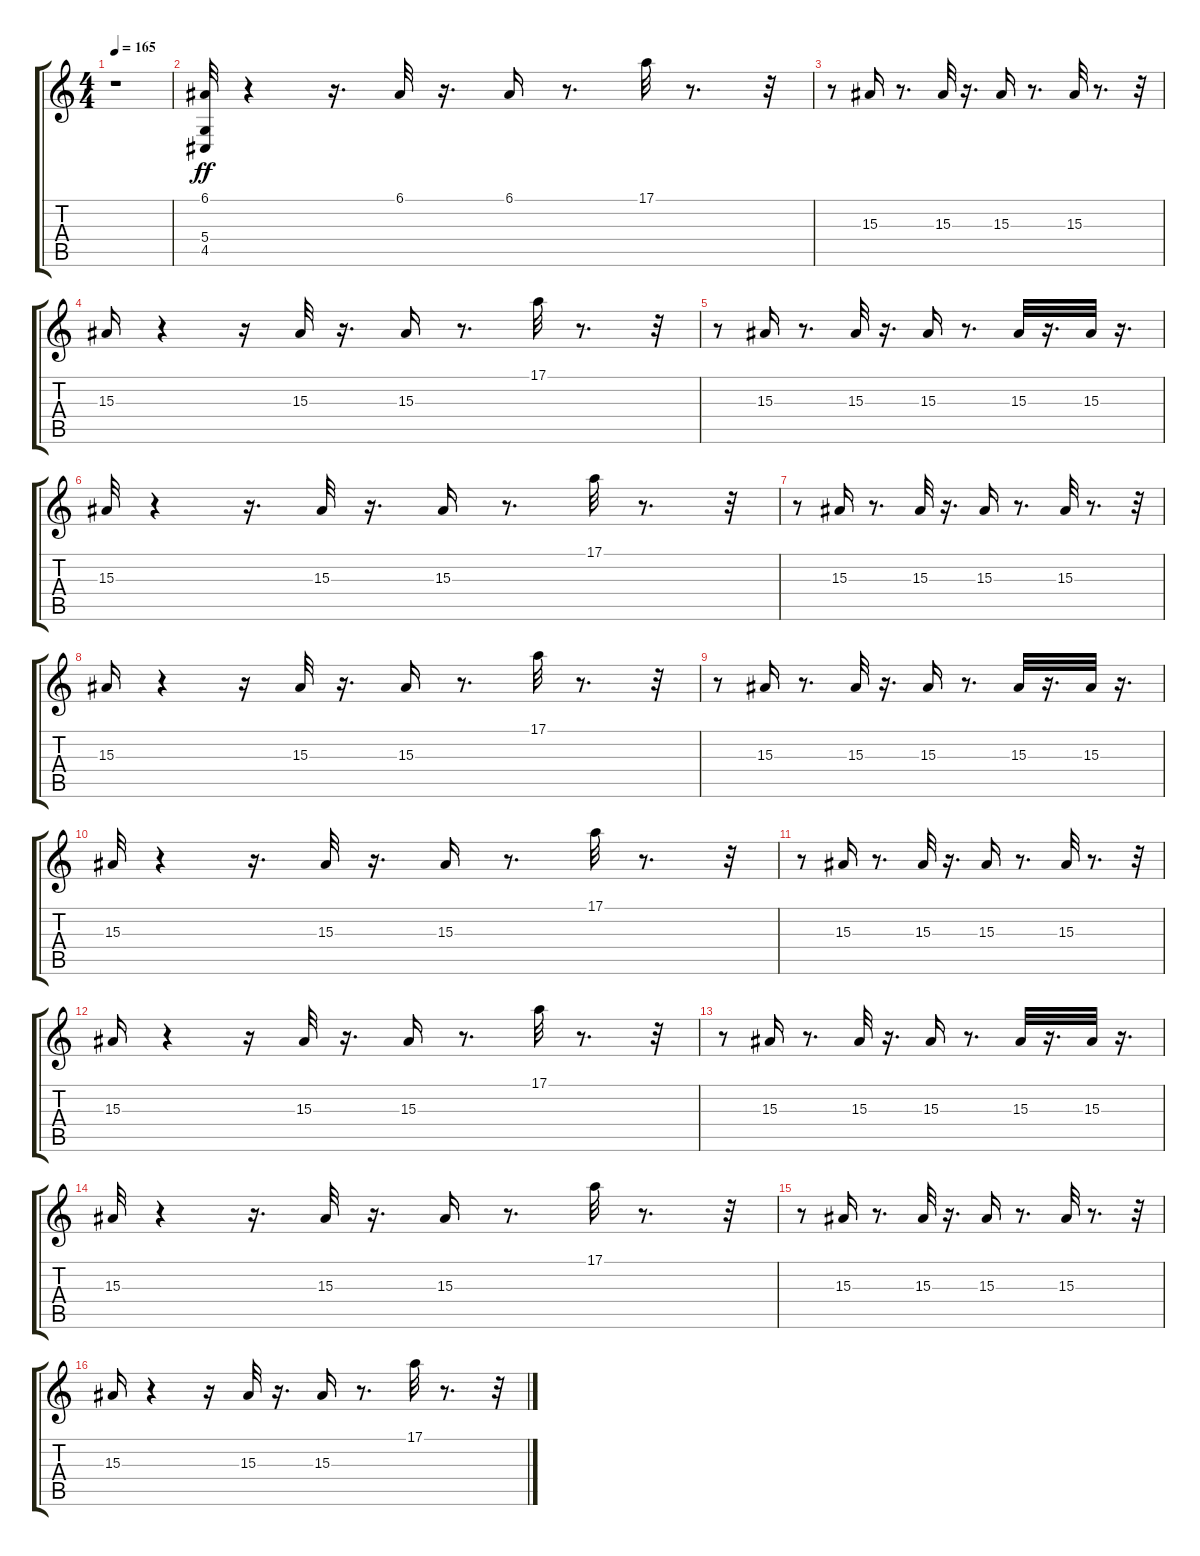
\track (" " " ") {instrument acousticgrandpiano}
\staff {score tabs}
\tuning (E4 B3 G3 D3 A2 E2) {hide}
\ts (4 4)
\tempo 165
\clef g2
\ks c
r.1{dy ff} |
(6.1 5.4 4.5).32 r.4 r.16{d} 6.1.32 r.16{d} 6.1.16 r.8{d} 17.1.32 r.8{d} r.32 |
r.8 15.3.16 r.8{d} 15.3.32 r.16{d} 15.3.16 r.8{d} 15.3.32 r.8{d} r.32 |
15.3.16 r.4 r.16 15.3.32 r.16{d} 15.3.16 r.8{d} 17.1.32 r.8{d} r.32 |
r.8 15.3.16 r.8{d} 15.3.32 r.16{d} 15.3.16 r.8{d} 15.3.32 r.16{d} 15.3.32 r.16{d} |
15.3.32 r.4 r.16{d} 15.3.32 r.16{d} 15.3.16 r.8{d} 17.1.32 r.8{d} r.32 |
r.8 15.3.16 r.8{d} 15.3.32 r.16{d} 15.3.16 r.8{d} 15.3.32 r.8{d} r.32 |
15.3.16 r.4 r.16 15.3.32 r.16{d} 15.3.16 r.8{d} 17.1.32 r.8{d} r.32 |
r.8 15.3.16 r.8{d} 15.3.32 r.16{d} 15.3.16 r.8{d} 15.3.32 r.16{d} 15.3.32 r.16{d} |
15.3.32 r.4 r.16{d} 15.3.32 r.16{d} 15.3.16 r.8{d} 17.1.32 r.8{d} r.32 |
r.8 15.3.16 r.8{d} 15.3.32 r.16{d} 15.3.16 r.8{d} 15.3.32 r.8{d} r.32 |
15.3.16 r.4 r.16 15.3.32 r.16{d} 15.3.16 r.8{d} 17.1.32 r.8{d} r.32 |
r.8 15.3.16 r.8{d} 15.3.32 r.16{d} 15.3.16 r.8{d} 15.3.32 r.16{d} 15.3.32 r.16{d} |
15.3.32 r.4 r.16{d} 15.3.32 r.16{d} 15.3.16 r.8{d} 17.1.32 r.8{d} r.32 |
r.8 15.3.16 r.8{d} 15.3.32 r.16{d} 15.3.16 r.8{d} 15.3.32 r.8{d} r.32 |
15.3.16 r.4 r.16 15.3.32 r.16{d} 15.3.16 r.8{d} 17.1.32 r.8{d} r.32
